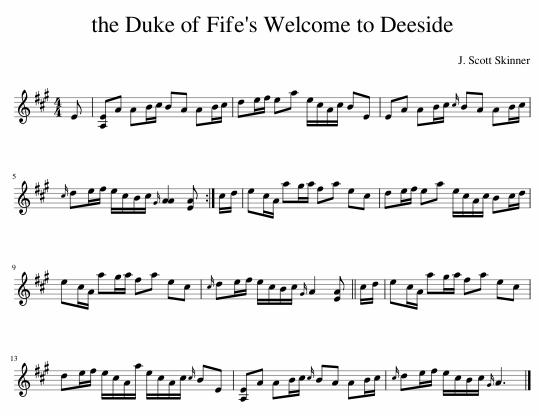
X:1
L:1/8
M:4/4
I:linebreak $
K:A
V:1 treble
V:1
 E | [A,E]A AB/c/ BA AB/c/ | de/f/ ea e/c/A/c/ BE | EA AB/c/{c} BA AB/c/ |${c} de/f/ e/c/B/c/{G} [AA]2 [EA] :| %5
 c/d/ | ec/A/ ag/a/ fa ec | de/f/ ea e/c/A/c/ Bc/d/ |$ ec/A/ ag/a/ fa ec |{c} de/f/ e/c/B/c/{G} A2 [EA] || %10
 c/d/ | ec/A/ ag/a/ fa ec |$ de/f/ e/c/A/a/ e/c/A/c/{c} BE | [A,E]A AB/c/{c} BA AB/c/ |{c} de/f/ e/c/B/c/{G} A3 |] %15
